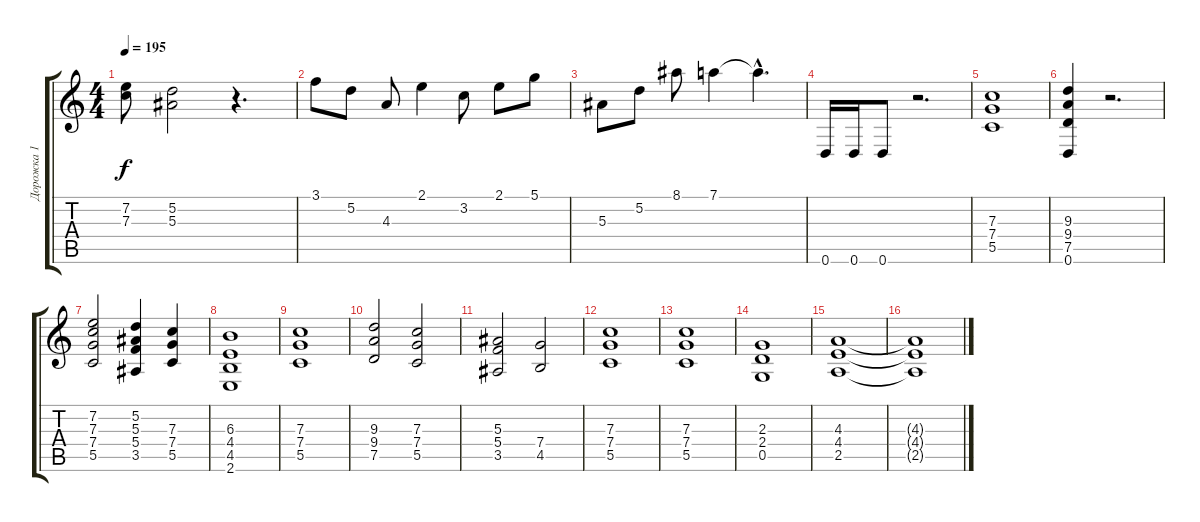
\track ("Дорожка 1" "Дорожка 1") {instrument distortionguitar}
\staff {score tabs}
\tuning (D4 A3 F3 C3 G2 D2) {hide}
\ts (4 4)
\tempo 195
\clef g2
\ks c
(7.2{t} 7.3{t}).8{dy f} (5.2 5.3).2 r.4{d} |
3.1.8 5.2.8 4.3.8 2.1.4 3.2.8 2.1.8 5.1.8 |
5.3.8 5.2.8 8.1.8 7.1.4 7.1{hac t}.4{d} |
0.6.16 0.6.16 0.6.8 r.2{d} |
(7.3 7.4 5.5).1 |
(9.3 9.4 7.5 0.6).4 r.2{d} |
(7.2 7.3 7.4 5.5).2 (5.2 5.3 5.4 3.5).4 (7.3 7.4 5.5).4 |
(6.3 4.4 4.5 2.6).1 |
(7.3 7.4 5.5).1 |
(9.3 9.4 7.5).2 (7.3 7.4 5.5).2 |
(5.3 5.4 3.5).2 (7.4 4.5).2 |
(7.3 7.4 5.5).1 |
(7.3 7.4 5.5).1 |
(2.3 2.4 0.5).1 |
(4.3 4.4 2.5).1 |
(4.3{t} 4.4{t} 2.5{t}).1
